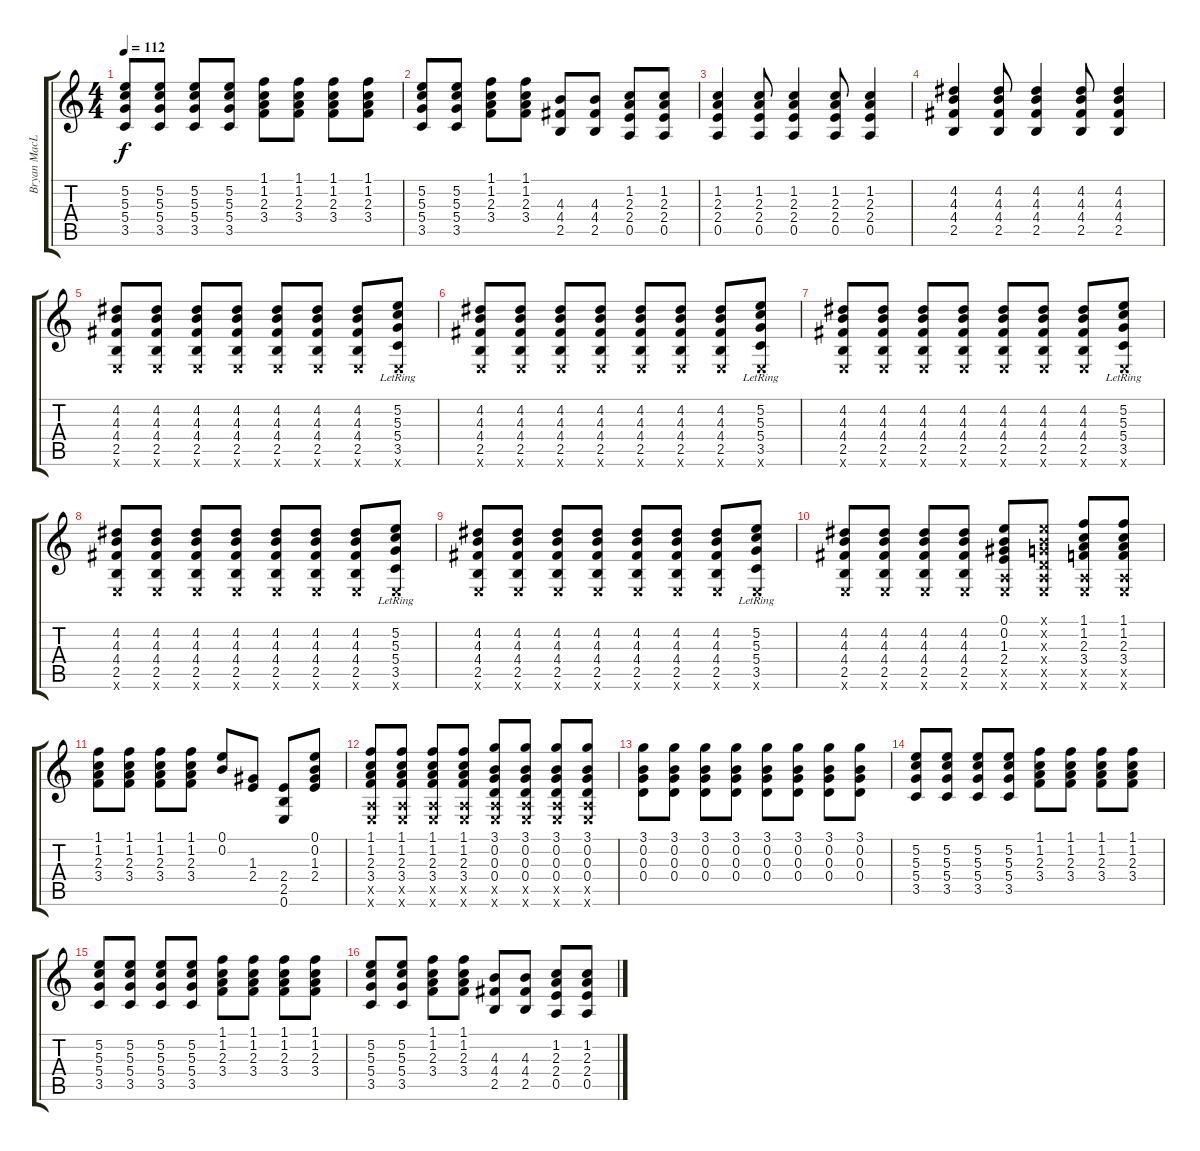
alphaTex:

\track ("Bryan MacLean" "Bryan MacL") {instrument acousticguitarsteel}
\staff {score tabs}
\tuning (E4 B3 G3 D3 A2 E2) {hide}
\ts (4 4)
\tempo 112
\clef g2
\ks c
(5.2 5.3 5.4 3.5).8{dy f} (5.2 5.3 5.4 3.5).8 (5.2 5.3 5.4 3.5).8 (5.2 5.3 5.4 3.5).8 (1.1 1.2 2.3 3.4).8 (1.1 1.2 2.3 3.4).8 (1.1 1.2 2.3 3.4).8 (1.1 1.2 2.3 3.4).8 |
(5.2 5.3 5.4 3.5).8 (5.2 5.3 5.4 3.5).8 (1.1 1.2 2.3 3.4).8 (1.1 1.2 2.3 3.4).8 (4.3 4.4 2.5).8 (4.3 4.4 2.5).8 (1.2 2.3 2.4 0.5).8 (1.2 2.3 2.4 0.5).8 |
(1.2 2.3 2.4 0.5).4 (1.2 2.3 2.4 0.5).8 (1.2 2.3 2.4 0.5).4 (1.2 2.3 2.4 0.5).8 (1.2 2.3 2.4 0.5).4 |
(4.2 4.3 4.4 2.5).4 (4.2 4.3 4.4 2.5).8 (4.2 4.3 4.4 2.5).4 (4.2 4.3 4.4 2.5).8 (4.2 4.3 4.4 2.5).4 |
(4.2 4.3 4.4 2.5 0.6{x}).8 (4.2 4.3 4.4 2.5 0.6{x}).8 (4.2 4.3 4.4 2.5 0.6{x}).8 (4.2 4.3 4.4 2.5 0.6{x}).8 (4.2 4.3 4.4 2.5 0.6{x}).8 (4.2 4.3 4.4 2.5 0.6{x}).8 (4.2 4.3 4.4 2.5 0.6{x}).8 (5.2 5.3 5.4 3.5{lr} 0.6{x}).8 |
(4.2 4.3 4.4 2.5 0.6{x}).8 (4.2 4.3 4.4 2.5 0.6{x}).8 (4.2 4.3 4.4 2.5 0.6{x}).8 (4.2 4.3 4.4 2.5 0.6{x}).8 (4.2 4.3 4.4 2.5 0.6{x}).8 (4.2 4.3 4.4 2.5 0.6{x}).8 (4.2 4.3 4.4 2.5 0.6{x}).8 (5.2 5.3 5.4 3.5{lr} 0.6{x}).8 |
(4.2 4.3 4.4 2.5 0.6{x}).8 (4.2 4.3 4.4 2.5 0.6{x}).8 (4.2 4.3 4.4 2.5 0.6{x}).8 (4.2 4.3 4.4 2.5 0.6{x}).8 (4.2 4.3 4.4 2.5 0.6{x}).8 (4.2 4.3 4.4 2.5 0.6{x}).8 (4.2 4.3 4.4 2.5 0.6{x}).8 (5.2 5.3 5.4 3.5{lr} 0.6{x}).8 |
(4.2 4.3 4.4 2.5 0.6{x}).8 (4.2 4.3 4.4 2.5 0.6{x}).8 (4.2 4.3 4.4 2.5 0.6{x}).8 (4.2 4.3 4.4 2.5 0.6{x}).8 (4.2 4.3 4.4 2.5 0.6{x}).8 (4.2 4.3 4.4 2.5 0.6{x}).8 (4.2 4.3 4.4 2.5 0.6{x}).8 (5.2 5.3 5.4 3.5{lr} 0.6{x}).8 |
(4.2 4.3 4.4 2.5 0.6{x}).8 (4.2 4.3 4.4 2.5 0.6{x}).8 (4.2 4.3 4.4 2.5 0.6{x}).8 (4.2 4.3 4.4 2.5 0.6{x}).8 (4.2 4.3 4.4 2.5 0.6{x}).8 (4.2 4.3 4.4 2.5 0.6{x}).8 (4.2 4.3 4.4 2.5 0.6{x}).8 (5.2 5.3 5.4 3.5{lr} 0.6{x}).8 |
(4.2 4.3 4.4 2.5 0.6{x}).8 (4.2 4.3 4.4 2.5 0.6{x}).8 (4.2 4.3 4.4 2.5 0.6{x}).8 (4.2 4.3 4.4 2.5 0.6{x}).8 (0.1 0.2 1.3 2.4 0.5{x} 0.6{x}).8 (0.1{x} 0.2{x} 0.3{x} 0.4{x} 0.5{x} 0.6{x}).8 (1.1 1.2 2.3 3.4 0.5{x} 0.6{x}).8 (1.1 1.2 2.3 3.4 0.5{x} 0.6{x}).8 |
(1.1 1.2 2.3 3.4).8 (1.1 1.2 2.3 3.4).8 (1.1 1.2 2.3 3.4).8 (1.1 1.2 2.3 3.4).8 (0.1 0.2).8 (1.3 2.4).8 (2.4 2.5 0.6).8 (0.1 0.2 1.3 2.4).8 |
(1.1 1.2 2.3 3.4 0.5{x} 0.6{x}).8 (1.1 1.2 2.3 3.4 0.5{x} 0.6{x}).8 (1.1 1.2 2.3 3.4 0.5{x} 0.6{x}).8 (1.1 1.2 2.3 3.4 0.5{x} 0.6{x}).8 (3.1 0.2 0.3 0.4 0.5{x} 0.6{x}).8 (3.1 0.2 0.3 0.4 0.5{x} 0.6{x}).8 (3.1 0.2 0.3 0.4 0.5{x} 0.6{x}).8 (3.1 0.2 0.3 0.4 0.5{x} 0.6{x}).8 |
(3.1 0.2 0.3 0.4).8 (3.1 0.2 0.3 0.4).8 (3.1 0.2 0.3 0.4).8 (3.1 0.2 0.3 0.4).8 (3.1 0.2 0.3 0.4).8 (3.1 0.2 0.3 0.4).8 (3.1 0.2 0.3 0.4).8 (3.1 0.2 0.3 0.4).8 |
(5.2 5.3 5.4 3.5).8 (5.2 5.3 5.4 3.5).8 (5.2 5.3 5.4 3.5).8 (5.2 5.3 5.4 3.5).8 (1.1 1.2 2.3 3.4).8 (1.1 1.2 2.3 3.4).8 (1.1 1.2 2.3 3.4).8 (1.1 1.2 2.3 3.4).8 |
(5.2 5.3 5.4 3.5).8 (5.2 5.3 5.4 3.5).8 (5.2 5.3 5.4 3.5).8 (5.2 5.3 5.4 3.5).8 (1.1 1.2 2.3 3.4).8 (1.1 1.2 2.3 3.4).8 (1.1 1.2 2.3 3.4).8 (1.1 1.2 2.3 3.4).8 |
(5.2 5.3 5.4 3.5).8 (5.2 5.3 5.4 3.5).8 (1.1 1.2 2.3 3.4).8 (1.1 1.2 2.3 3.4).8 (4.3 4.4 2.5).8 (4.3 4.4 2.5).8 (1.2 2.3 2.4 0.5).8 (1.2 2.3 2.4 0.5).8
